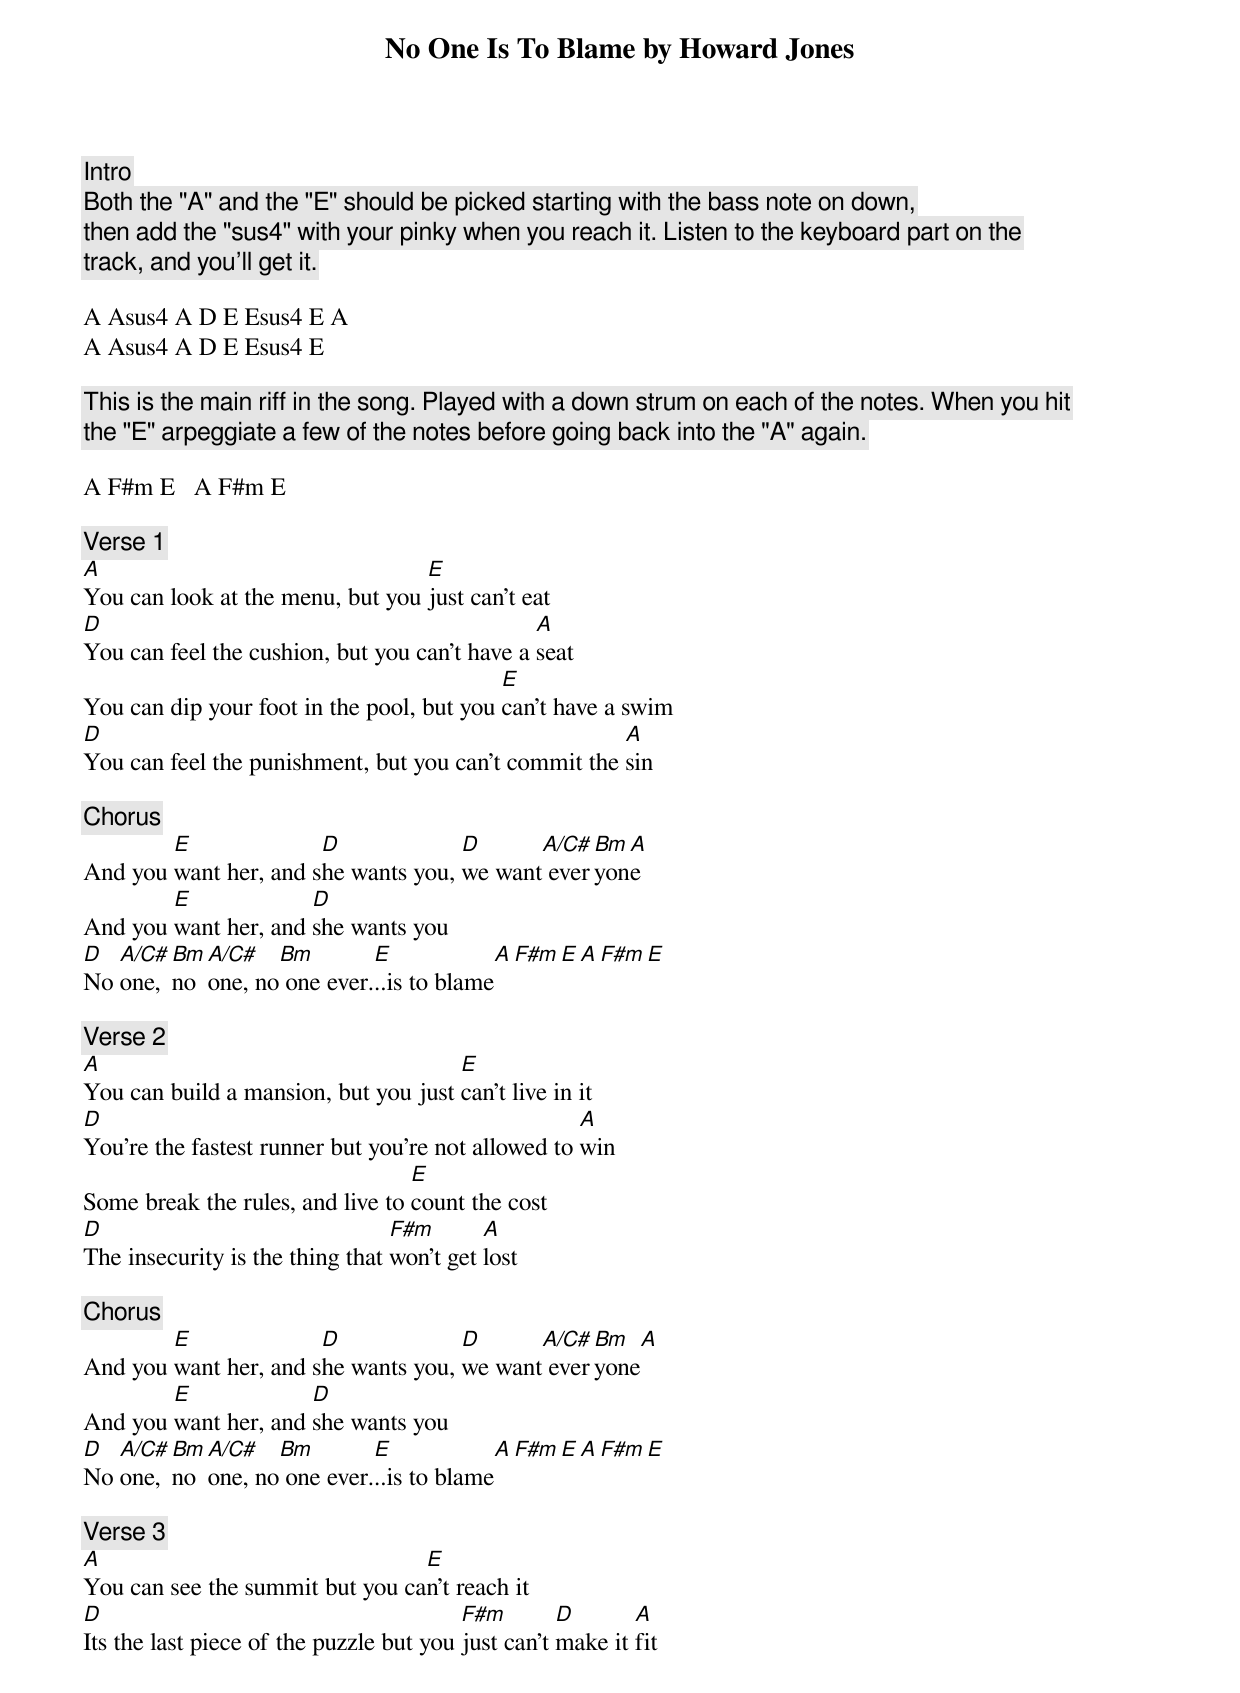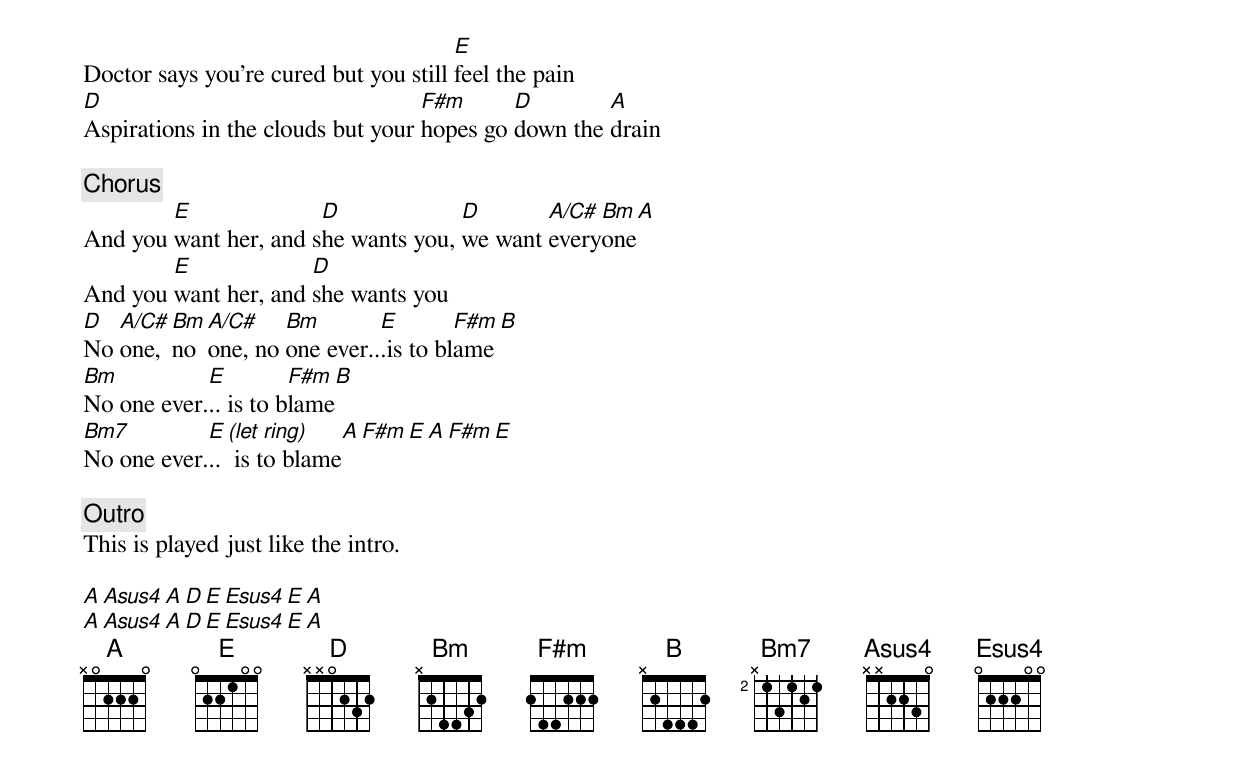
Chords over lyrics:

No One Is To Blame by Howard Jones


[Intro]
Both the "A" and the "E" should be picked starting with the bass note on down,
then add the "sus4" with your pinky when you reach it. Listen to the keyboard part on the
track, and you'll get it.

A Asus4 A D E Esus4 E A
A Asus4 A D E Esus4 E

This is the main riff in the song. Played with a down strum on each of the notes. When you hit
the "E" arpeggiate a few of the notes before going back into the "A" again.

A F#m E   A F#m E

[Verse 1]
A                                 E
You can look at the menu, but you just can't eat
D                                              A
You can feel the cushion, but you can't have a seat
                                           E
You can dip your foot in the pool, but you can't have a swim
D                                                     A
You can feel the punishment, but you can't commit the sin

[Chorus]
        E              D             D      A/C# Bm A
And you want her, and she wants you, we want everyone
        E             D
And you want her, and she wants you
D  A/C# Bm A/C#   Bm        E            A  F#m E   A  F#m E
No one, no one, no one ever...is to blame

[Verse 2]
A                                     E
You can build a mansion, but you just can't live in it
D                                                   A
You're the fastest runner but you're not allowed to win
                                  E
Some break the rules, and live to count the cost
D                                F#m       A
The insecurity is the thing that won't get lost

[Chorus]
        E              D             D      A/C# Bm   A
And you want her, and she wants you, we want everyone
        E             D
And you want her, and she wants you
D  A/C# Bm A/C#   Bm        E            A  F#m E   A  F#m E
No one, no one, no one ever...is to blame

[Verse 3]
A                                E
You can see the summit but you can't reach it
D                                        F#m        D       A
Its the last piece of the puzzle but you just can't make it fit
                                       E
Doctor says you're cured but you still feel the pain
D                                  F#m      D        A
Aspirations in the clouds but your hopes go down the drain

[Chorus]
        E              D             D       A/C# Bm   A
And you want her, and she wants you, we want everyone
        E             D
And you want her, and she wants you
D  A/C# Bm A/C#    Bm        E        F#m   B
No one, no one, no one ever...is to blame
Bm          E         F#m   B
No one ever... is to blame
Bm7         E (let ring)  A   F#m E   A F#m E
No one ever... is to blame

[Outro]
This is played just like the intro.

A Asus4 A D E Esus4 E A
A Asus4 A D E Esus4 E A
